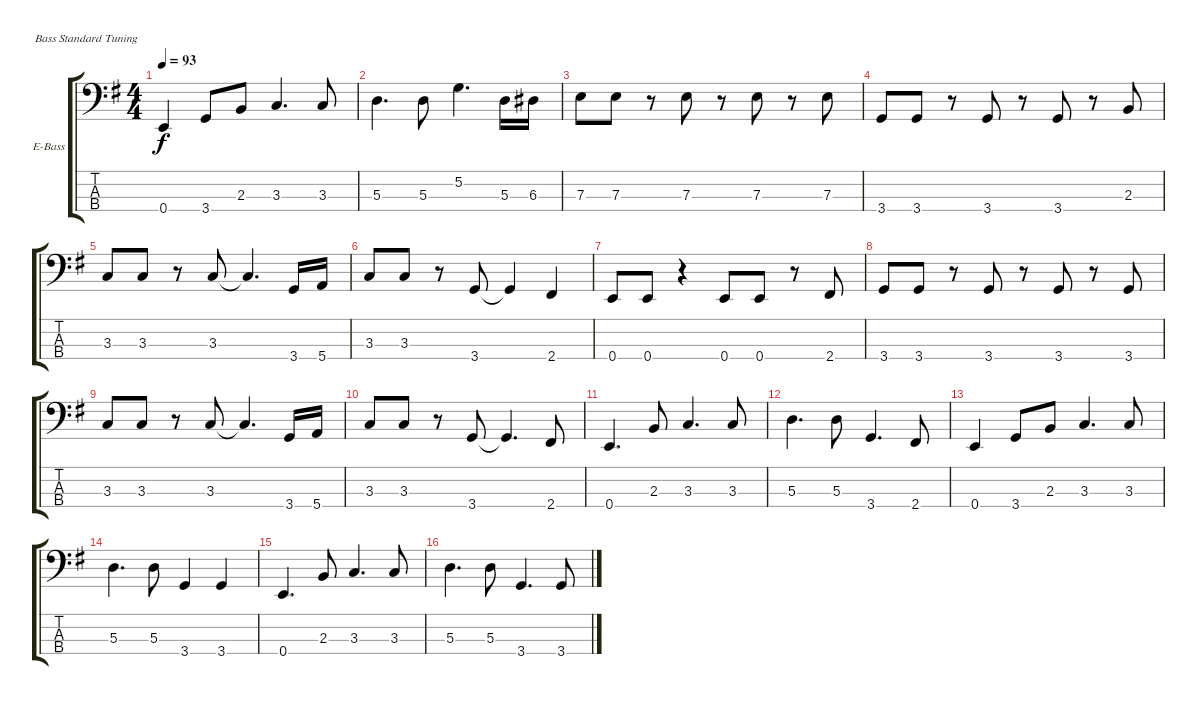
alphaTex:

\bracketExtendMode groupsimilarinstruments
\firstSystemTrackNameOrientation horizontal
\otherSystemsTrackNameOrientation horizontal
\track ("Bass" "E-Bass") {instrument electricbasspick}
\staff {score tabs}
\tuning (G2 D2 A1 E1)
\ts (4 4)
\tempo 93
\clef f4
\ks g
0.4.4{dy f} 3.4.8 2.3.8 3.3.4{d} 3.3.8 |
5.3.4{d} 5.3.8 5.2.4{d} 5.3.16 6.3.16 |
7.3.8 7.3.8 r.8 7.3.8 r.8 7.3.8 r.8 7.3.8 |
3.4.8 3.4.8 r.8 3.4.8 r.8 3.4.8 r.8 2.3.8 |
3.3.8 3.3.8 r.8 3.3.8 3.3{t}.4{d} 3.4.16 5.4.16 |
3.3.8 3.3.8 r.8 3.4.8 3.4{t}.4 2.4.4 |
0.4.8 0.4.8 r.4 0.4.8 0.4.8 r.8 2.4.8 |
3.4.8 3.4.8 r.8 3.4.8 r.8 3.4.8 r.8 3.4.8 |
3.3.8 3.3.8 r.8 3.3.8 3.3{t}.4{d} 3.4.16 5.4.16 |
3.3.8 3.3.8 r.8 3.4.8 3.4{t}.4{d} 2.4.8 |
0.4.4{d} 2.3.8 3.3.4{d} 3.3.8 |
5.3.4{d} 5.3.8 3.4.4{d} 2.4.8 |
0.4.4 3.4.8 2.3.8 3.3.4{d} 3.3.8 |
5.3.4{d} 5.3.8 3.4.4 3.4.4 |
0.4.4{d} 2.3.8 3.3.4{d} 3.3.8 |
5.3.4{d} 5.3.8 3.4.4{d} 3.4.8
